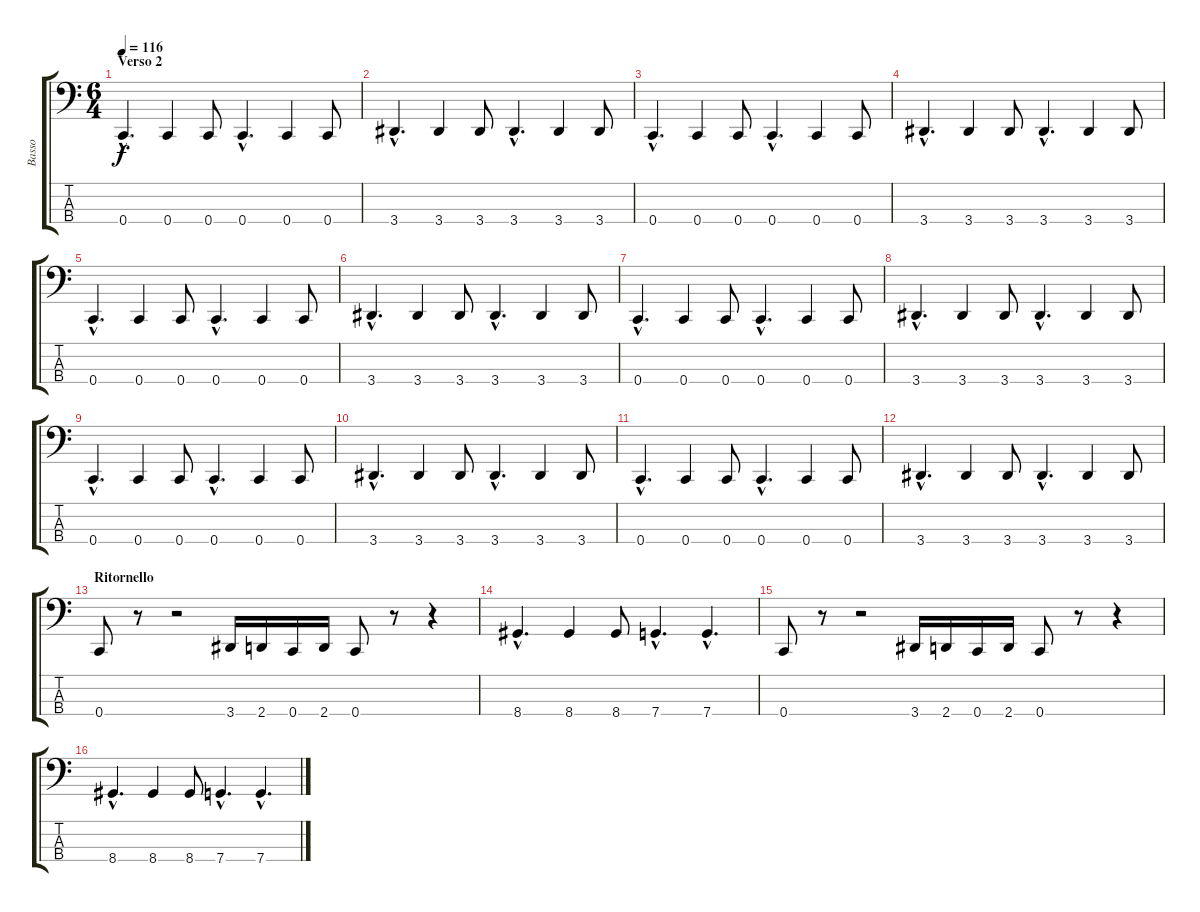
\track ("Basso" "Basso") {instrument electricbassfinger}
\staff {score tabs}
\tuning (F2 C2 G1 C1) {hide}
\ts (6 4)
\section ("" "Verso 2")
\tempo 116
\clef f4
\ks c
0.4{hac}.4{d dy f} 0.4.4 0.4.8 0.4{hac}.4{d} 0.4.4 0.4.8 |
3.4{hac}.4{d} 3.4.4 3.4.8 3.4{hac}.4{d} 3.4.4 3.4.8 |
0.4{hac}.4{d} 0.4.4 0.4.8 0.4{hac}.4{d} 0.4.4 0.4.8 |
3.4{hac}.4{d} 3.4.4 3.4.8 3.4{hac}.4{d} 3.4.4 3.4.8 |
0.4{hac}.4{d} 0.4.4 0.4.8 0.4{hac}.4{d} 0.4.4 0.4.8 |
3.4{hac}.4{d} 3.4.4 3.4.8 3.4{hac}.4{d} 3.4.4 3.4.8 |
0.4{hac}.4{d} 0.4.4 0.4.8 0.4{hac}.4{d} 0.4.4 0.4.8 |
3.4{hac}.4{d} 3.4.4 3.4.8 3.4{hac}.4{d} 3.4.4 3.4.8 |
0.4{hac}.4{d} 0.4.4 0.4.8 0.4{hac}.4{d} 0.4.4 0.4.8 |
3.4{hac}.4{d} 3.4.4 3.4.8 3.4{hac}.4{d} 3.4.4 3.4.8 |
0.4{hac}.4{d} 0.4.4 0.4.8 0.4{hac}.4{d} 0.4.4 0.4.8 |
3.4{hac}.4{d} 3.4.4 3.4.8 3.4{hac}.4{d} 3.4.4 3.4.8 |
\section ("" "Ritornello")
0.4.8 r.8 r.2 3.4.16 2.4.16 0.4.16 2.4.16 0.4.8 r.8 r.4 |
8.4{hac}.4{d} 8.4.4 8.4.8 7.4{hac}.4{d} 7.4{hac}.4{d} |
0.4.8 r.8 r.2 3.4.16 2.4.16 0.4.16 2.4.16 0.4.8 r.8 r.4 |
8.4{hac}.4{d} 8.4.4 8.4.8 7.4{hac}.4{d} 7.4{hac}.4{d}
